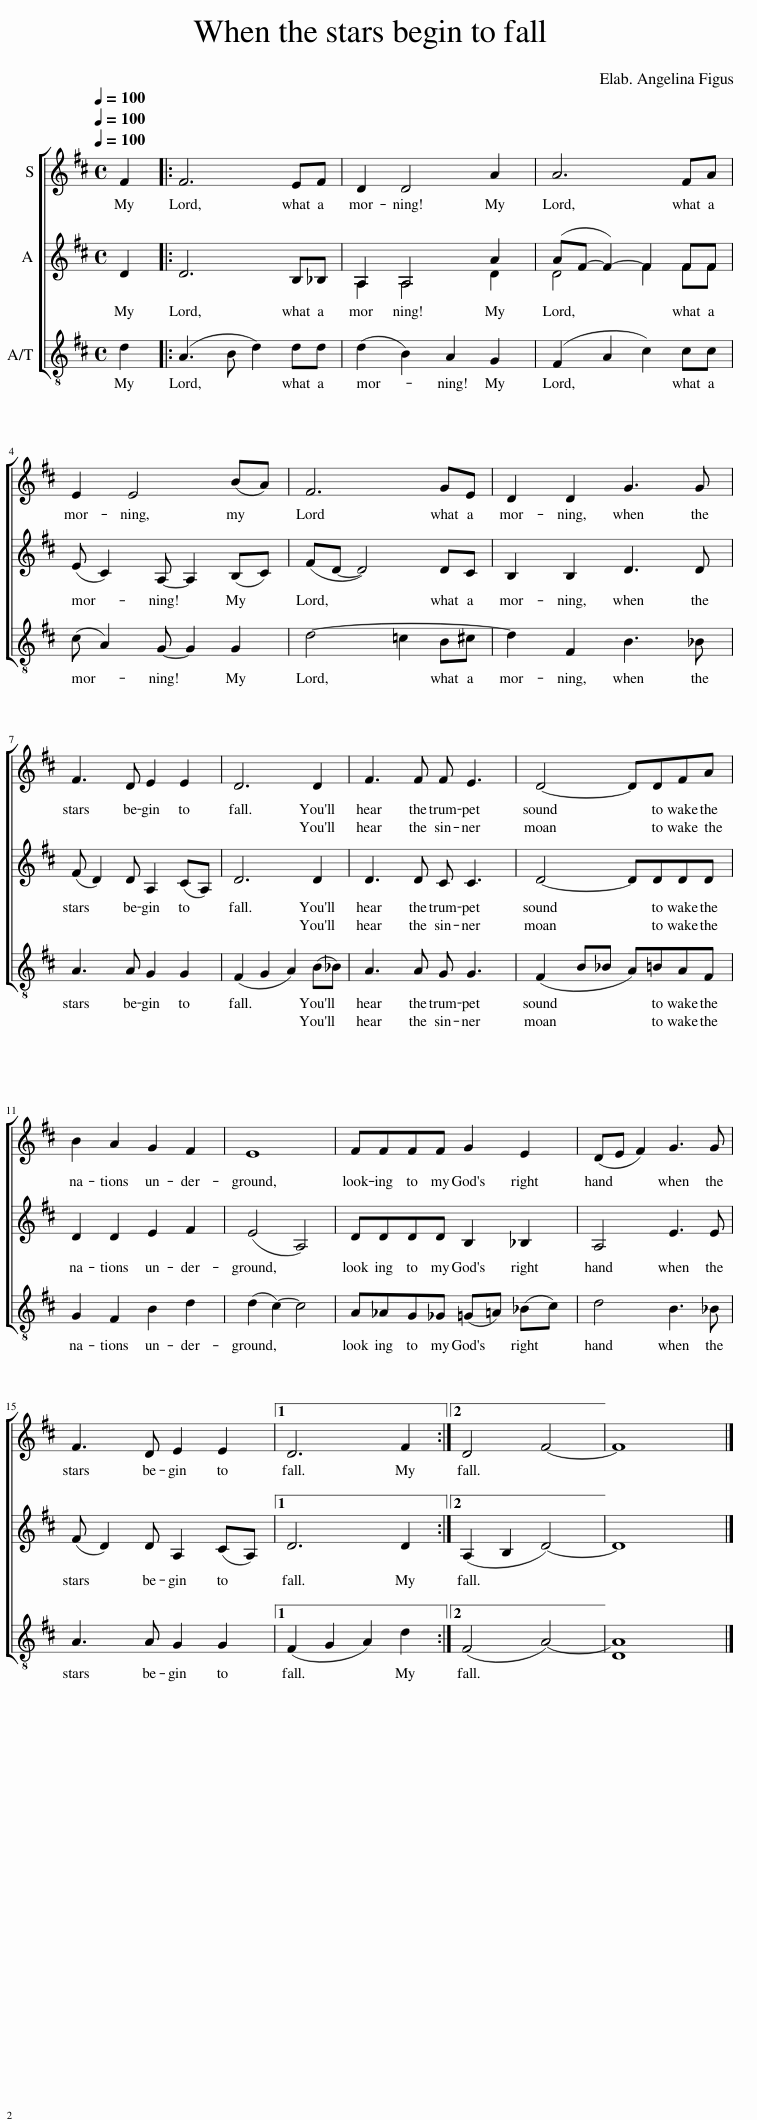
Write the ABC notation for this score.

X:1
%%score [ 1 ( 2 3 ) 4 ]
L:1/8
Q:1/4=100
M:4/4
I:linebreak $
K:D
V:1 treble
V:2 treble
V:3 treble
V:4 treble-8
V:1
 F2 |: F6 EF | D2 D4 A2 | A6 FA |$ E2 E4 (BA) | %5
 F6 GE | D2 D2 G3 G |$ F3 D E2 E2 | D6 D2 | F3 F F E3 | %10
 D4- DDFA |$ B2 A2 G2 F2 | E8 | FFFF G2 E2 | (DE F2) G3 G |$ %15
 F3 D E2 E2 |1 D6 F2 :|2 D4 F4- || F8 |] %19
V:2
 D2 |: D6 B,_B, | A,2 A,4 A2 | (AF- F2-) F2 FF |$ (E C2) A,- A,2 (B,C) | %5
 (FD- D4) DC | B,2 B,2 D3 D |$ (F D2) D A,2 (CA,) | D6 D2 | D3 D C C3 | %10
 D4- DDDD |$ D2 D2 E2 F2 | (E4 A,4) | DDDD B,2 _B,2 | A,4 E3 E |$ %15
 (F D2) D A,2 (CA,) |1 D6 D2 :|2 (A,2 B,2 D4-) || D8 |] %19
V:3
 x2 |: x8 | A,2 A,4 D2 | D4 F2 FF |$ x8 | %5
 x8 | x8 |$ x8 | x8 | x8 | %10
 x8 |$ x8 | x8 | x8 | x8 |$ %15
 x8 |1 x8 :|2 x8 || x8 |] %19
V:4
 d2 |: (A3 B d2) dd | (d2 B2) A2 G2 | (F2 A2 c2) cc |$ (c A2) G- G2 G2 | %5
 d4- =c2 B^c | d2 F2 B3 _B |$ A3 A G2 G2 | (F2 G2 A2) (B_B) | A3 A G G3 | %10
 (F2 B_B A)=BAF |$ G2 F2 B2 d2 | (d2 c2-) c4 | A_AG_G (=G=A) (_Bc) | d4 B3 _B |$ %15
 A3 A G2 G2 |1 (F2 G2 A2) d2 :|2 (F4 A4-) || [DA]8 |] %19
